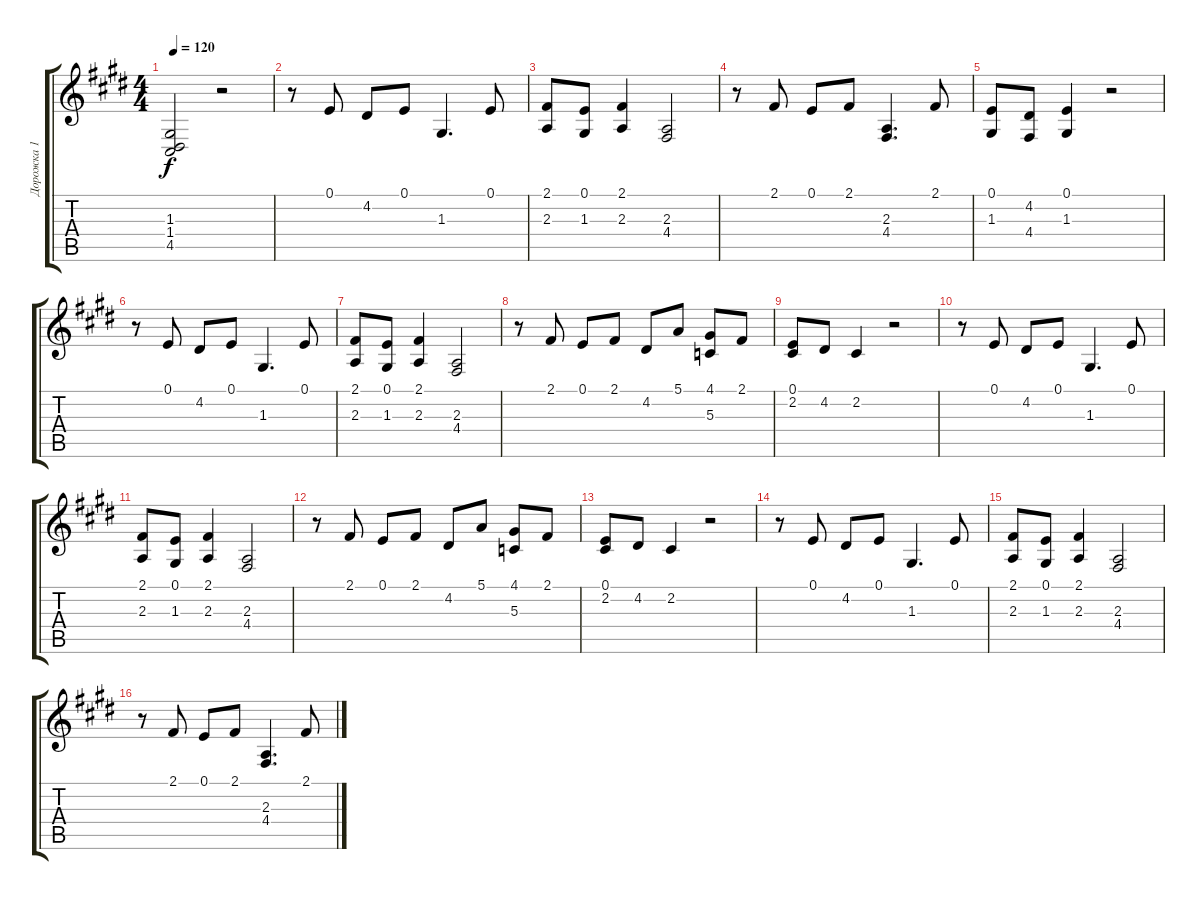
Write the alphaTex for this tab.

\track ("Дорожка 1" "Дорожка 1") {instrument acousticgrandpiano}
\staff {score tabs}
\tuning (E4 B3 G3 D3 A2 E2) {hide}
\ts (4 4)
\tempo 120
\clef g2
\ks e
(1.3 1.4 4.5).2{dy f} r.2 |
r.8 0.1.8 4.2.8 0.1.8 1.3.4{d} 0.1.8 |
(2.1 2.3).8 (0.1 1.3).8 (2.1 2.3).4 (2.3 4.4).2 |
r.8 2.1.8 0.1.8 2.1.8 (2.3 4.4).4{d} 2.1.8 |
(0.1 1.3).8 (4.2 4.4).8 (0.1 1.3).4 r.2 |
r.8 0.1.8 4.2.8 0.1.8 1.3.4{d} 0.1.8 |
(2.1 2.3).8 (0.1 1.3).8 (2.1 2.3).4 (2.3 4.4).2 |
r.8 2.1.8 0.1.8 2.1.8 4.2.8 5.1.8 (4.1 5.3).8 2.1.8 |
(0.1 2.2).8 4.2.8 2.2.4 r.2 |
r.8 0.1.8 4.2.8 0.1.8 1.3.4{d} 0.1.8 |
(2.1 2.3).8 (0.1 1.3).8 (2.1 2.3).4 (2.3 4.4).2 |
r.8 2.1.8 0.1.8 2.1.8 4.2.8 5.1.8 (4.1 5.3).8 2.1.8 |
(0.1 2.2).8 4.2.8 2.2.4 r.2 |
r.8 0.1.8 4.2.8 0.1.8 1.3.4{d} 0.1.8 |
(2.1 2.3).8 (0.1 1.3).8 (2.1 2.3).4 (2.3 4.4).2 |
r.8 2.1.8 0.1.8 2.1.8 (2.3 4.4).4{d} 2.1.8
